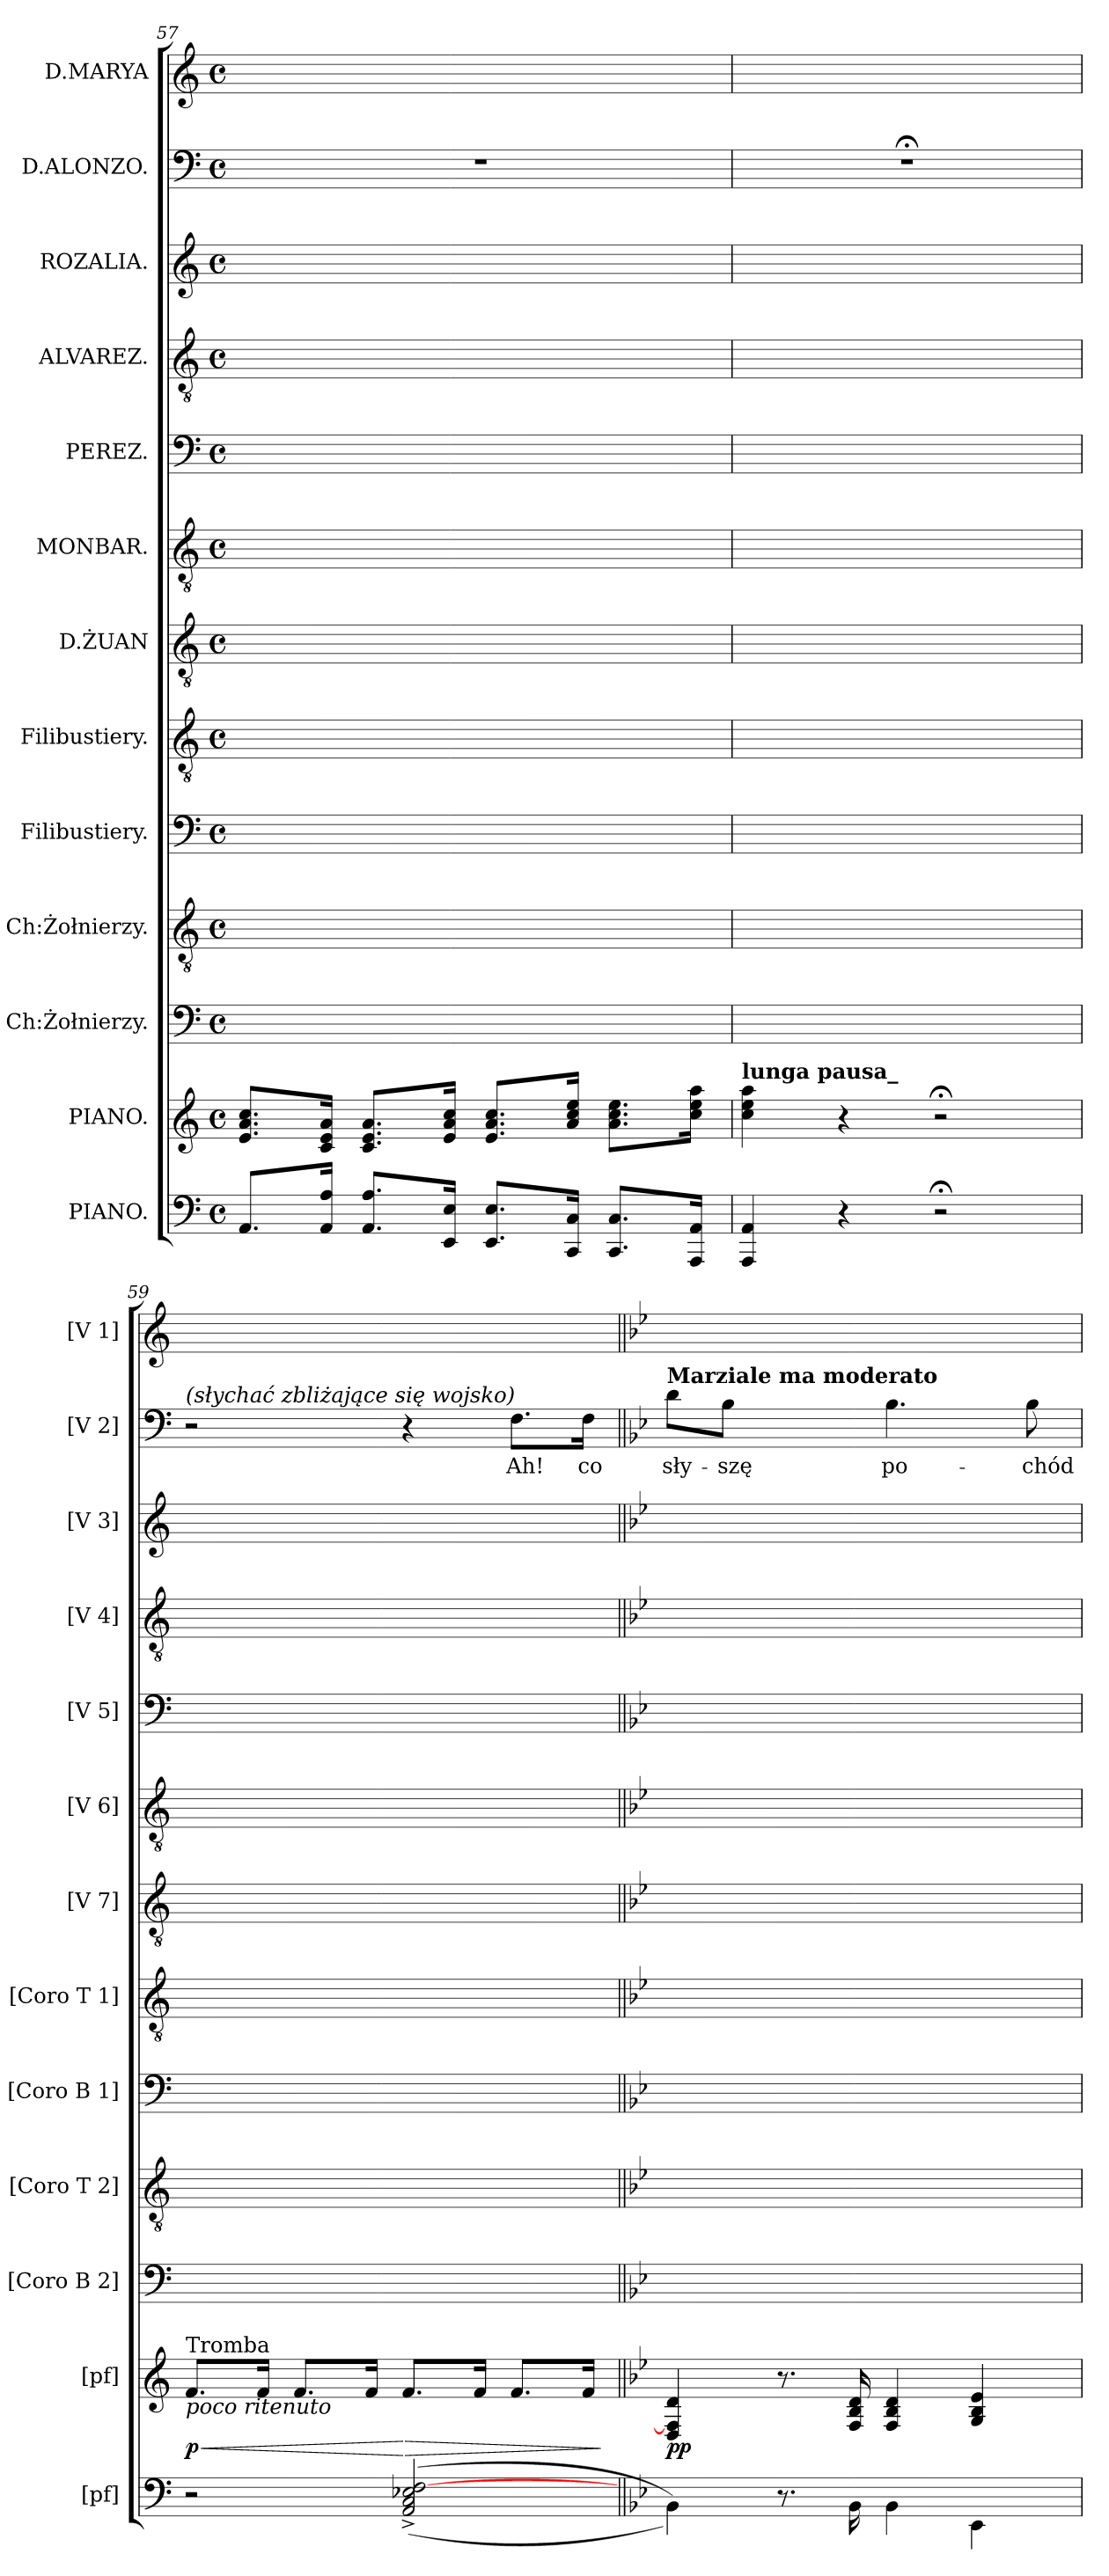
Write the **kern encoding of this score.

**kern	**kern	**dynam	**kern	**kern	**kern	**kern	**kern	**kern	**kern	**kern	**kern	**kern	**text	**kern
*part13	*part12	*part12	*part11	*part10	*part9	*part8	*part7	*part6	*part5	*part4	*part3	*part2	*part2	*part1
*staff13	*staff12	*staff12	*staff11	*staff10	*staff9	*staff8	*staff7	*staff6	*staff5	*staff4	*staff3	*staff2	*staff2	*staff1
*I"PIANO.	*I"PIANO.	*	*I"Ch:Żołnierzy.	*I"Ch:Żołnierzy.	*I"Filibustiery.	*I"Filibustiery.	*I"D.ŻUAN	*I"MONBAR.	*I"PEREZ.	*I"ALVAREZ.	*I"ROZALIA.	*I"D.ALONZO.	*	*I"D.MARYA
*I'[pf]	*I'[pf]	*	*I'[Coro B 2]	*I'[Coro T 2]	*I'[Coro B 1]	*I'[Coro T 1]	*I'[V 7]	*I'[V 6]	*I'[V 5]	*I'[V 4]	*I'[V 3]	*I'[V 2]	*	*I'[V 1]
*clefF4	*clefG2	*	*clefF4	*clefGv2	*clefF4	*clefGv2	*clefGv2	*clefGv2	*clefF4	*clefGv2	*clefG2	*clefF4	*	*clefG2
*k[]	*k[]	*	*k[]	*k[]	*k[]	*k[]	*k[]	*k[]	*k[]	*k[]	*k[]	*k[]	*	*k[]
*M4/4	*M4/4	*	*M4/4	*M4/4	*M4/4	*M4/4	*M4/4	*M4/4	*M4/4	*M4/4	*M4/4	*M4/4	*	*M4/4
*met(c)	*met(c)	*	*met(c)	*met(c)	*met(c)	*met(c)	*met(c)	*met(c)	*met(c)	*met(c)	*met(c)	*met(c)	*	*met(c)
=57	=57	=57	=57	=57	=57	=57	=57	=57	=57	=57	=57	=57	=57	=57
8.AA/L	8.e/ 8.a/ 8.cc/L	.	1ryy	1ryy	1ryy	1ryy	1ryy	1ryy	1ryy	1ryy	1ryy	1r	.	1ryy
16AA/ 16A/Jk	16c/ 16e/ 16a/Jk	.	.	.	.	.	.	.	.	.	.	.	.	.
8.AA/ 8.A/L	8.c/ 8.e/ 8.a/L	.	.	.	.	.	.	.	.	.	.	.	.	.
16EE/ 16E/Jk	16e/ 16a/ 16cc/Jk	.	.	.	.	.	.	.	.	.	.	.	.	.
8.EE/ 8.E/L	8.e/ 8.a/ 8.cc/L	.	.	.	.	.	.	.	.	.	.	.	.	.
16CC/ 16C/Jk	16a/ 16cc/ 16ee/Jk	.	.	.	.	.	.	.	.	.	.	.	.	.
8.CC/ 8.C/L	8.a\ 8.cc\ 8.ee\L	.	.	.	.	.	.	.	.	.	.	.	.	.
16AAA/ 16AA/Jk	16cc\ 16ee\ 16aa\Jk	.	.	.	.	.	.	.	.	.	.	.	.	.
=58	=58	=58	=58	=58	=58	=58	=58	=58	=58	=58	=58	=58	=58	=58
!	!LO:TX:a:B:t=lunga pausa_	!	!	!	!	!	!	!	!	!	!	!	!	!
4AAA/ 4AA/	4cc\ 4ee\ 4aa\	.	1ryy	1ryy	1ryy	1ryy	1ryy	1ryy	1ryy	1ryy	1ryy	1r;<	.	1ryy
4r	4r	.	.	.	.	.	.	.	.	.	.	.	.	.
2r;<	2r;<	.	.	.	.	.	.	.	.	.	.	.	.	.
=59	=59	=59	=59	=59	=59	=59	=59	=59	=59	=59	=59	=59	=59	=59
!	!	!	!	!	!	!	!	!	!	!	!	!LO:TX:a:i:t=(słychać zbliżające się wojsko)	!	!
!	!LO:TX:b:i:t=poco ritenuto	!	!	!	!	!	!	!	!	!	!	!	!	!
!	!LO:TX:a:t=Tromba	!	!	!	!	!	!	!	!	!	!	!	!	!
!	!	!LO:HP:b	!	!	!	!	!	!	!	!	!	!	!	!
2r	8.f/L	< p	1ryy	1ryy	1ryy	1ryy	1ryy	1ryy	1ryy	1ryy	1ryy	2r	.	1ryy
.	16f/Jk	.	.	.	.	.	.	.	.	.	.	.	.	.
.	8.f/L	.	.	.	.	.	.	.	.	.	.	.	.	.
.	16f/Jk	.	.	.	.	.	.	.	.	.	.	.	.	.
!	!	!LO:HP:n=1:b	!	!	!	!	!	!	!	!	!	!	!	!
(>(<2AA^/ 2C^/ 2E-X^/ [>2F^/	8.f/L	[ >	.	.	.	.	.	.	.	.	.	4r	.	.
.	16f/Jk	.	.	.	.	.	.	.	.	.	.	.	.	.
.	8.f/L	.	.	.	.	.	.	.	.	.	.	8.F\L	Ah!	.
.	16f/Jk	.	.	.	.	.	.	.	.	.	.	16F\Jk	co	.
.	.	]	.	.	.	.	.	.	.	.	.	.	.	.
=60||	=60||	=60||	=60||	=60||	=60||	=60||	=60||	=60||	=60||	=60||	=60||	=60||	=60||	=60||
*k[b-e-]	*k[b-e-]	*	*k[b-e-]	*k[b-e-]	*k[b-e-]	*k[b-e-]	*k[b-e-]	*k[b-e-]	*k[b-e-]	*k[b-e-]	*k[b-e-]	*k[b-e-]	*	*k[b-e-]
!	!	!	!	!	!	!	!	!	!	!	!	!LO:TX:a:B:t=Marziale ma moderato	!	!
4BB-\))	4D/ 4F]/ 4d/	pp	1ryy	1ryy	1ryy	1ryy	1ryy	1ryy	1ryy	1ryy	1ryy	8d\L	sły-	1ryy
.	.	.	.	.	.	.	.	.	.	.	.	8B-\J	-szę	.
8.r	8.r	.	.	.	.	.	.	.	.	.	.	4ryy	.	.
16BB-\	16F/ 16B-/ 16d/	.	.	.	.	.	.	.	.	.	.	.	.	.
4BB-\	4F/ 4B-/ 4d/	.	.	.	.	.	.	.	.	.	.	4.B-\	po-	.
4EE-\	4G/ 4B-/ 4e-/	.	.	.	.	.	.	.	.	.	.	.	.	.
.	.	.	.	.	.	.	.	.	.	.	.	8B-\	-chód	.
=	=	=	=	=	=	=	=	=	=	=	=	=	=	=
*-	*-	*-	*-	*-	*-	*-	*-	*-	*-	*-	*-	*-	*-	*-
